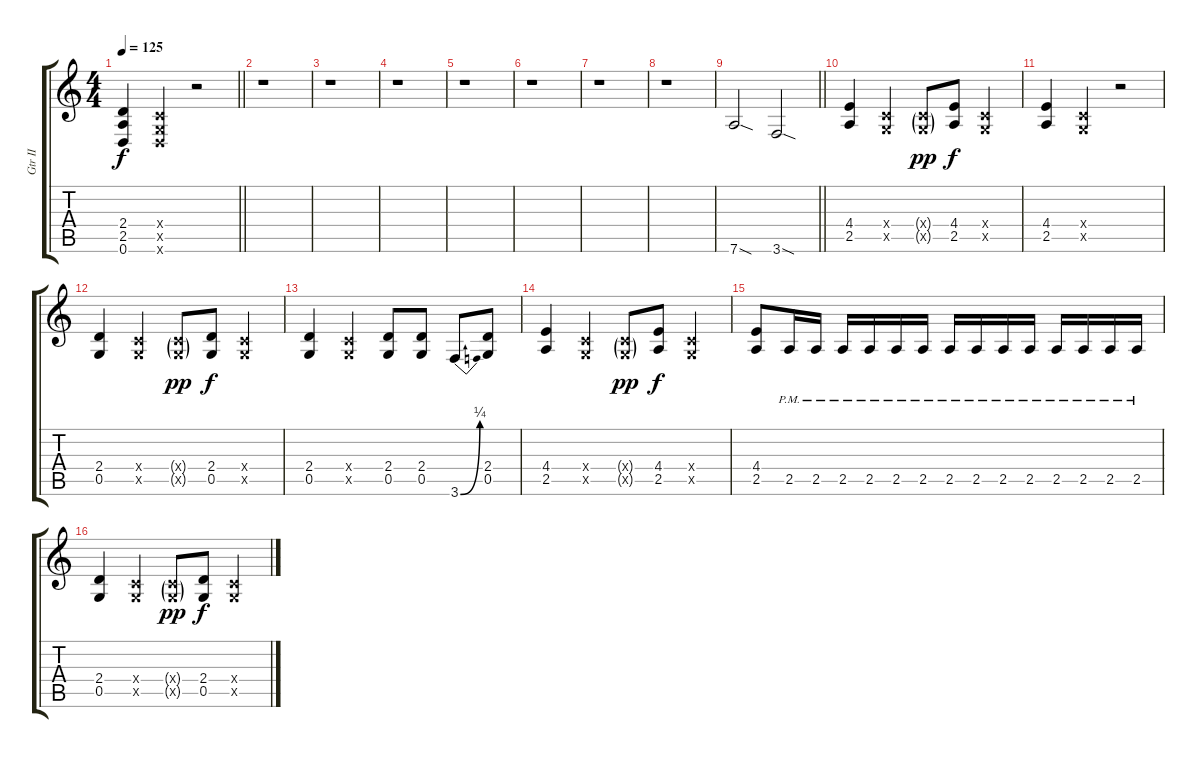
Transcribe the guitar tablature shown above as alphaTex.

\track ("Gtr II" "Gtr II") {instrument overdrivenguitar}
\staff {score tabs}
\tuning (D4 A3 F3 C3 G2 D2) {hide}
\ts (4 4)
\tempo 125
\clef g2
\barLineRight lightlight
\ks c
(2.4 2.5 0.6).4{dy f} (0.4{x} 0.5{x} 0.6{x}).4 r.2 |
r.1 |
r.1 |
r.1 |
r.1 |
r.1 |
r.1 |
r.1 |
\barLineRight lightlight
7.6{sod}.2 3.6{sod}.2 |
(4.4 2.5).4 (0.4{x} 0.5{x}).4 (0.4{g x} 0.5{g x}).8{dy pp} (4.4 2.5).8{dy f} (0.4{x} 0.5{x}).4 |
(4.4 2.5).4 (0.4{x} 0.5{x}).4 r.2 |
(2.4 0.5).4 (0.4{x} 0.5{x}).4 (0.4{g x} 0.5{g x}).8{dy pp} (2.4 0.5).8{dy f} (0.4{x} 0.5{x}).4 |
(2.4 0.5).4 (0.4{x} 0.5{x}).4 (2.4 0.5).8 (2.4 0.5).8 3.6{be (bend 0 0 60 1)}.8 (2.4 0.5).8 |
(4.4 2.5).4 (0.4{x} 0.5{x}).4 (0.4{g x} 0.5{g x}).8{dy pp} (4.4 2.5).8{dy f} (0.4{x} 0.5{x}).4 |
(4.4 2.5).8 2.5{pm}.16 2.5{pm}.16 2.5{pm}.16 2.5{pm}.16 2.5{pm}.16 2.5{pm}.16 2.5{pm}.16 2.5{pm}.16 2.5{pm}.16 2.5{pm}.16 2.5{pm}.16 2.5{pm}.16 2.5{pm}.16 2.5{pm}.16 |
(2.4 0.5).4 (0.4{x} 0.5{x}).4 (0.4{g x} 0.5{g x}).8{dy pp} (2.4 0.5).8{dy f} (0.4{x} 0.5{x}).4
